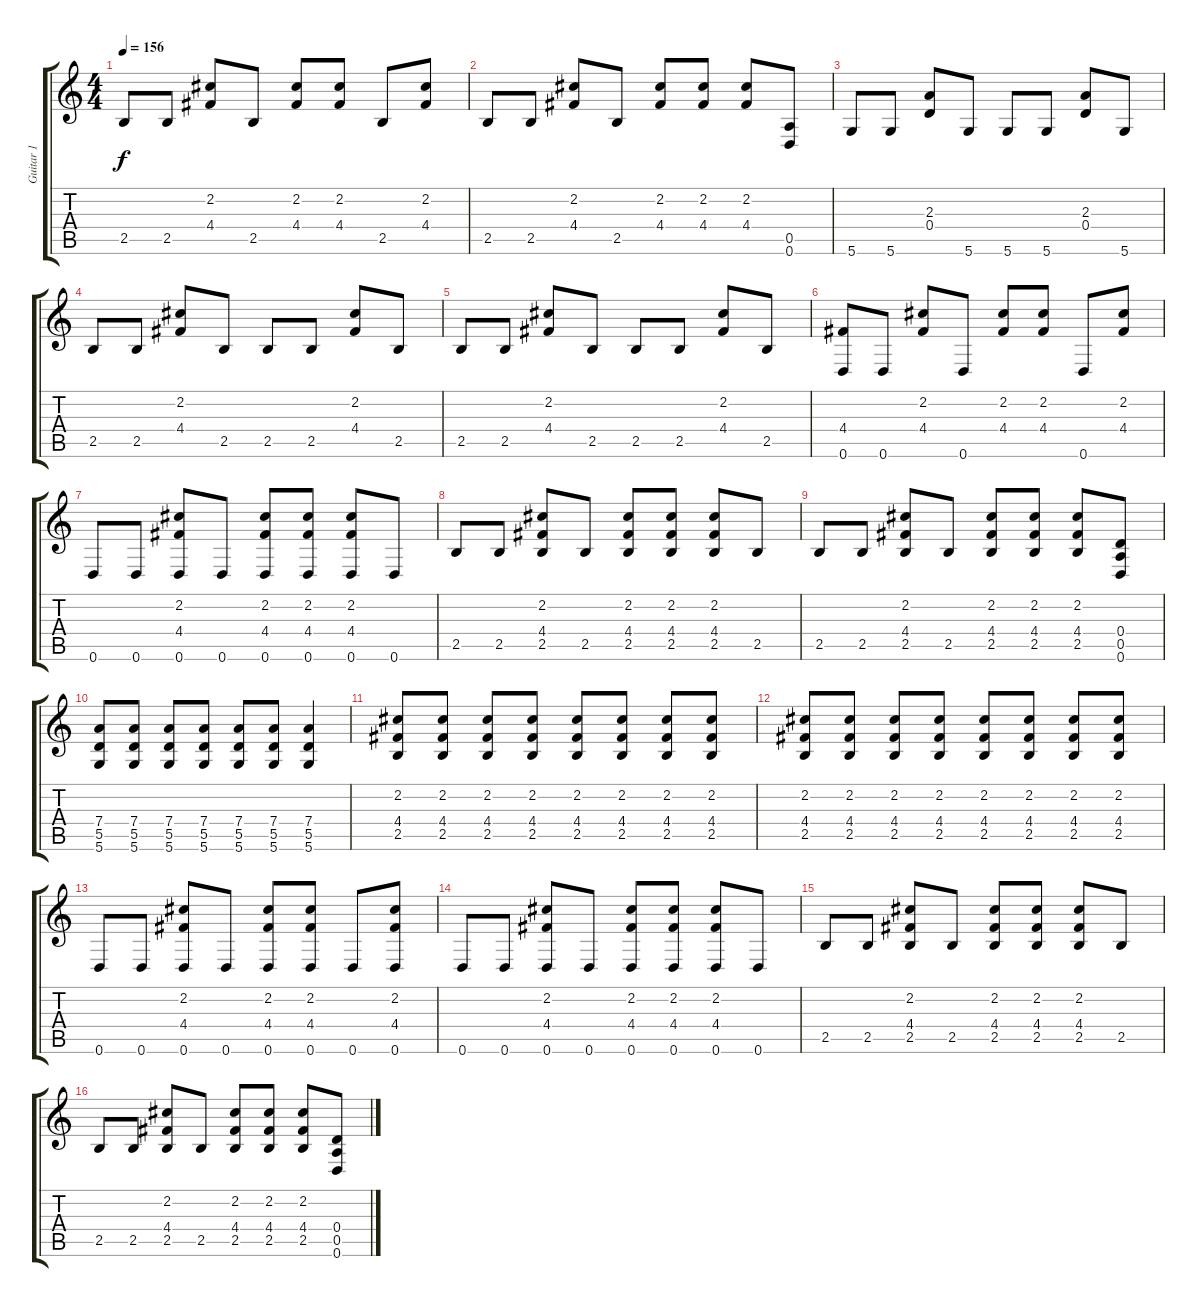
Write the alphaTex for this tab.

\track ("Guitar 1" "Guitar 1") {instrument electricguitarjazz}
\staff {score tabs}
\tuning (E4 B3 G3 D3 A2 D2) {hide}
\ts (4 4)
\tempo 156
\clef g2
\ks c
2.5.8{dy f} 2.5.8 (2.2 4.4).8 2.5.8 (2.2 4.4).8 (2.2 4.4).8 2.5.8 (2.2 4.4).8 |
2.5.8 2.5.8 (2.2 4.4).8 2.5.8 (2.2 4.4).8 (2.2 4.4).8 (2.2 4.4).8 (0.5 0.6).8 |
5.6.8 5.6.8 (2.3 0.4).8 5.6.8 5.6.8 5.6.8 (2.3 0.4).8 5.6.8 |
2.5.8 2.5.8 (2.2 4.4).8 2.5.8 2.5.8 2.5.8 (2.2 4.4).8 2.5.8 |
2.5.8 2.5.8 (2.2 4.4).8 2.5.8 2.5.8 2.5.8 (2.2 4.4).8 2.5.8 |
(4.4 0.6).8 0.6.8 (2.2 4.4).8 0.6.8 (2.2 4.4).8 (2.2 4.4).8 0.6.8 (2.2 4.4).8 |
0.6.8 0.6.8 (2.2 4.4 0.6).8 0.6.8 (2.2 4.4 0.6).8 (2.2 4.4 0.6).8 (2.2 4.4 0.6).8 0.6.8 |
2.5.8 2.5.8 (2.2 4.4 2.5).8 2.5.8 (2.2 4.4 2.5).8 (2.2 4.4 2.5).8 (2.2 4.4 2.5).8 2.5.8 |
2.5.8 2.5.8 (2.2 4.4 2.5).8 2.5.8 (2.2 4.4 2.5).8 (2.2 4.4 2.5).8 (2.2 4.4 2.5).8 (0.4 0.5 0.6).8 |
(7.4 5.5 5.6).8 (7.4 5.5 5.6).8 (7.4 5.5 5.6).8 (7.4 5.5 5.6).8 (7.4 5.5 5.6).8 (7.4 5.5 5.6).8 (7.4 5.5 5.6).4 |
(2.2 4.4 2.5).8 (2.2 4.4 2.5).8 (2.2 4.4 2.5).8 (2.2 4.4 2.5).8 (2.2 4.4 2.5).8 (2.2 4.4 2.5).8 (2.2 4.4 2.5).8 (2.2 4.4 2.5).8 |
(2.2 4.4 2.5).8 (2.2 4.4 2.5).8 (2.2 4.4 2.5).8 (2.2 4.4 2.5).8 (2.2 4.4 2.5).8 (2.2 4.4 2.5).8 (2.2 4.4 2.5).8 (2.2 4.4 2.5).8 |
0.6.8 0.6.8 (2.2 4.4 0.6).8 0.6.8 (2.2 4.4 0.6).8 (2.2 4.4 0.6).8 0.6.8 (2.2 4.4 0.6).8 |
0.6.8 0.6.8 (2.2 4.4 0.6).8 0.6.8 (2.2 4.4 0.6).8 (2.2 4.4 0.6).8 (2.2 4.4 0.6).8 0.6.8 |
2.5.8 2.5.8 (2.2 4.4 2.5).8 2.5.8 (2.2 4.4 2.5).8 (2.2 4.4 2.5).8 (2.2 4.4 2.5).8 2.5.8 |
2.5.8 2.5.8 (2.2 4.4 2.5).8 2.5.8 (2.2 4.4 2.5).8 (2.2 4.4 2.5).8 (2.2 4.4 2.5).8 (0.4 0.5 0.6).8
